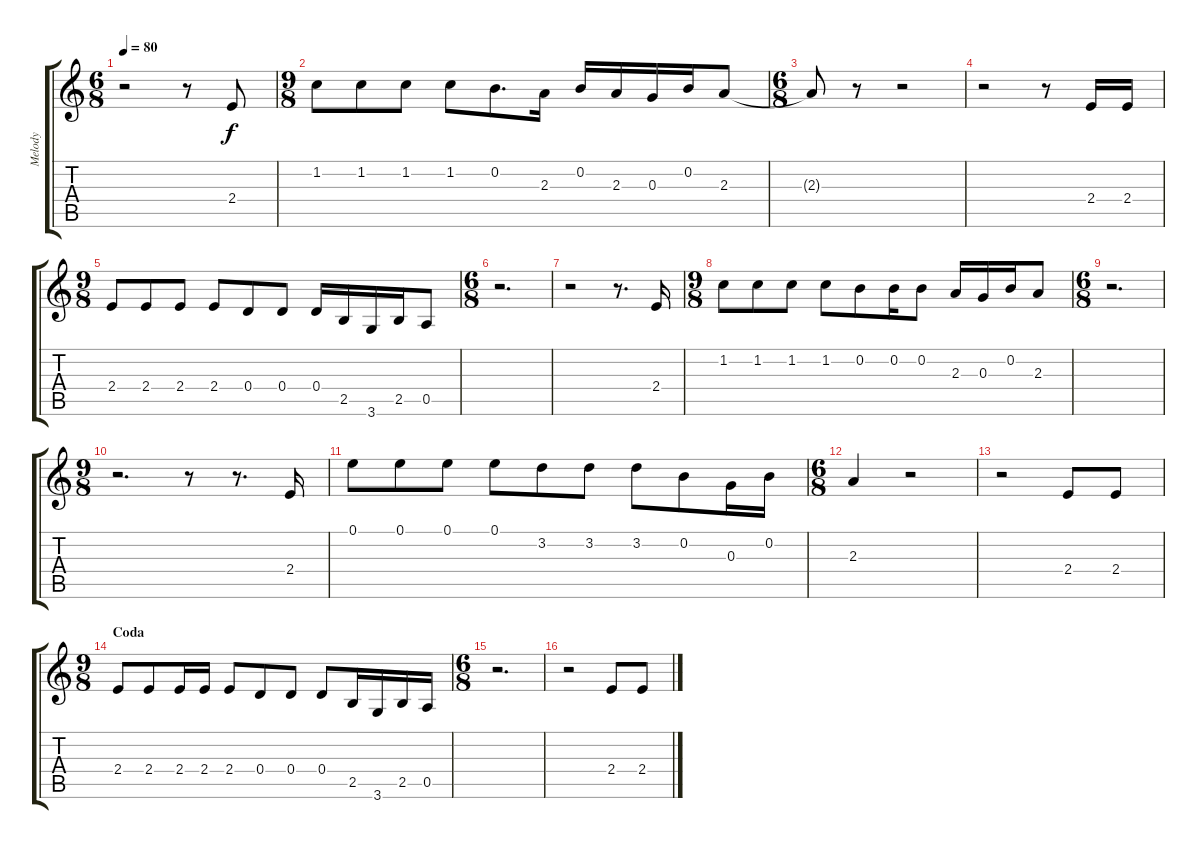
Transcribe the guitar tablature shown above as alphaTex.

\track ("Melody" "Melody") {instrument fretlessbass}
\staff {score tabs}
\tuning (E4 B3 G3 D3 A2 E2) {hide}
\ts (6 8)
\tempo 80
\clef g2
\ks c
r.2{dy f} r.8 2.4.8 |
\ts (9 8)
1.2.8 1.2.8 1.2.8 1.2.8 0.2.8{d} 2.3.16 0.2.16 2.3.16 0.3.16 0.2.16 2.3.8 |
\ts (6 8)
2.3{t}.8 r.8 r.2 |
r.2 r.8 2.4.16 2.4.16 |
\ts (9 8)
2.4.8 2.4.8 2.4.8 2.4.8 0.4.8 0.4.8 0.4.16 2.5.16 3.6.16 2.5.16 0.5.8 |
\ts (6 8)
r.2{d} |
r.2 r.8{d} 2.4.16 |
\ts (9 8)
1.2.8 1.2.8 1.2.8 1.2.8 0.2.8 0.2.16 0.2.8 2.3.16 0.3.16 0.2.16 2.3.8 |
\ts (6 8)
r.2{d} |
\ts (9 8)
r.2{d} r.8 r.8{d} 2.4.16 |
0.1.8 0.1.8 0.1.8 0.1.8 3.2.8 3.2.8 3.2.8 0.2.8 0.3.16 0.2.16 |
\ts (6 8)
2.3.4 r.2 |
r.2 2.4.8 2.4.8 |
\ts (9 8)
\section ("" "Coda")
2.4.8 2.4.8 2.4.16 2.4.16 2.4.8 0.4.8 0.4.8 0.4.8 2.5.16 3.6.16 2.5.16 0.5.16 |
\ts (6 8)
r.2{d} |
r.2 2.4.8 2.4.8
